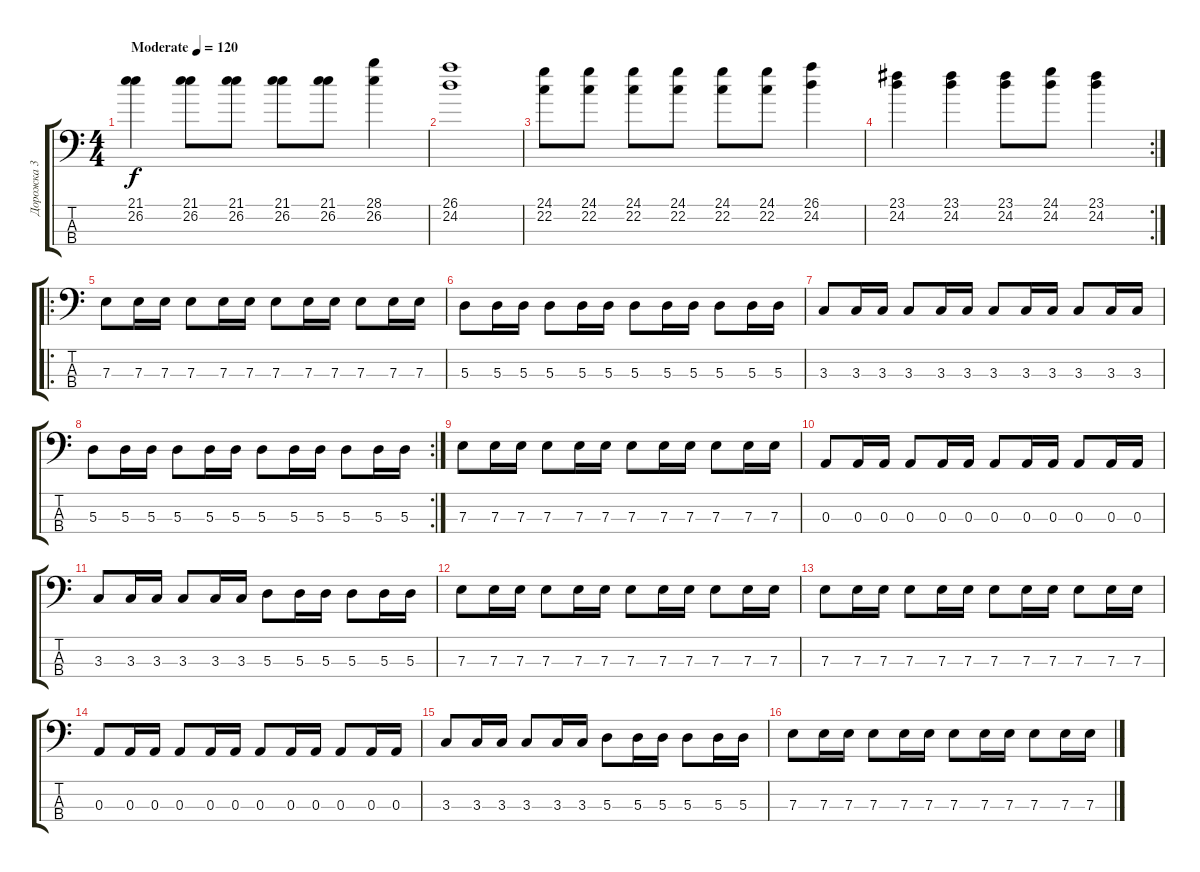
\track ("Дорожка 3" "Дорожка 3") {instrument electricbasspick}
\staff {score tabs}
\tuning (G2 D2 A1 E1) {hide}
\ts (4 4)
\tempo (120 "Moderate")
\clef f4
\ks c
(21.1 26.2).4{dy f instrument electricbasspick} (21.1 26.2).8 (21.1 26.2).8 (21.1 26.2).8 (21.1 26.2).8 (28.1 26.2).4 |
(26.1 24.2).1 |
(24.1 22.2).8 (24.1 22.2).8 (24.1 22.2).8 (24.1 22.2).8 (24.1 22.2).8 (24.1 22.2).8 (26.1 24.2).4 |
\rc 2
(23.1 24.2).4 (23.1 24.2).4 (23.1 24.2).8 (24.1 24.2).8 (23.1 24.2).4 |
\ro
7.3.8 7.3.16 7.3.16 7.3.8 7.3.16 7.3.16 7.3.8 7.3.16 7.3.16 7.3.8 7.3.16 7.3.16 |
5.3.8 5.3.16 5.3.16 5.3.8 5.3.16 5.3.16 5.3.8 5.3.16 5.3.16 5.3.8 5.3.16 5.3.16 |
3.3.8 3.3.16 3.3.16 3.3.8 3.3.16 3.3.16 3.3.8 3.3.16 3.3.16 3.3.8 3.3.16 3.3.16 |
\rc 2
5.3.8 5.3.16 5.3.16 5.3.8 5.3.16 5.3.16 5.3.8 5.3.16 5.3.16 5.3.8 5.3.16 5.3.16 |
7.3.8 7.3.16 7.3.16 7.3.8 7.3.16 7.3.16 7.3.8 7.3.16 7.3.16 7.3.8 7.3.16 7.3.16 |
0.3.8 0.3.16 0.3.16 0.3.8 0.3.16 0.3.16 0.3.8 0.3.16 0.3.16 0.3.8 0.3.16 0.3.16 |
3.3.8 3.3.16 3.3.16 3.3.8 3.3.16 3.3.16 5.3.8 5.3.16 5.3.16 5.3.8 5.3.16 5.3.16 |
7.3.8 7.3.16 7.3.16 7.3.8 7.3.16 7.3.16 7.3.8 7.3.16 7.3.16 7.3.8 7.3.16 7.3.16 |
7.3.8 7.3.16 7.3.16 7.3.8 7.3.16 7.3.16 7.3.8 7.3.16 7.3.16 7.3.8 7.3.16 7.3.16 |
0.3.8 0.3.16 0.3.16 0.3.8 0.3.16 0.3.16 0.3.8 0.3.16 0.3.16 0.3.8 0.3.16 0.3.16 |
3.3.8 3.3.16 3.3.16 3.3.8 3.3.16 3.3.16 5.3.8 5.3.16 5.3.16 5.3.8 5.3.16 5.3.16 |
7.3.8 7.3.16 7.3.16 7.3.8 7.3.16 7.3.16 7.3.8 7.3.16 7.3.16 7.3.8 7.3.16 7.3.16
